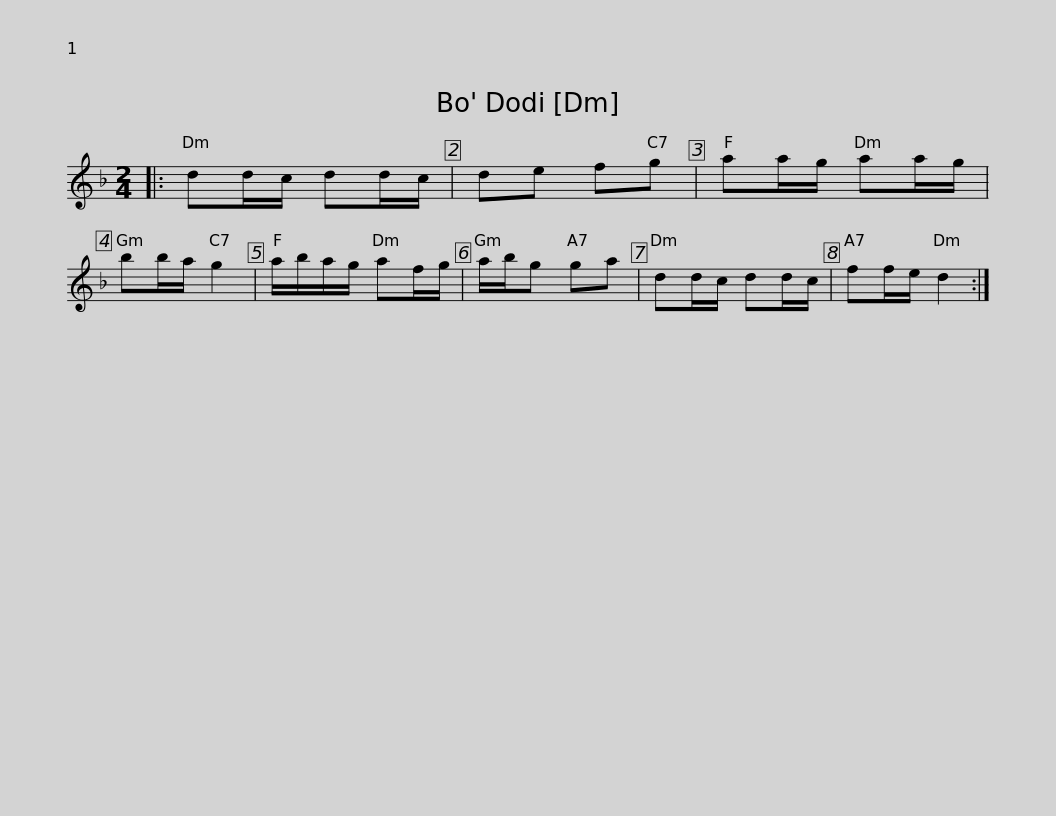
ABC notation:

X:1
L:1/8
M:2/4
I:linebreak $
K:Dmin
V:1 treble
V:1
|: dd/c/ dd/c/ | de fg | aa/g/ aa/g/ | bb/a/ g2 | a/b/a/g/ af/g/ | %5
 a/b/g ga | dd/c/ dd/c/ |$ ff/e/ d2 :| %8
